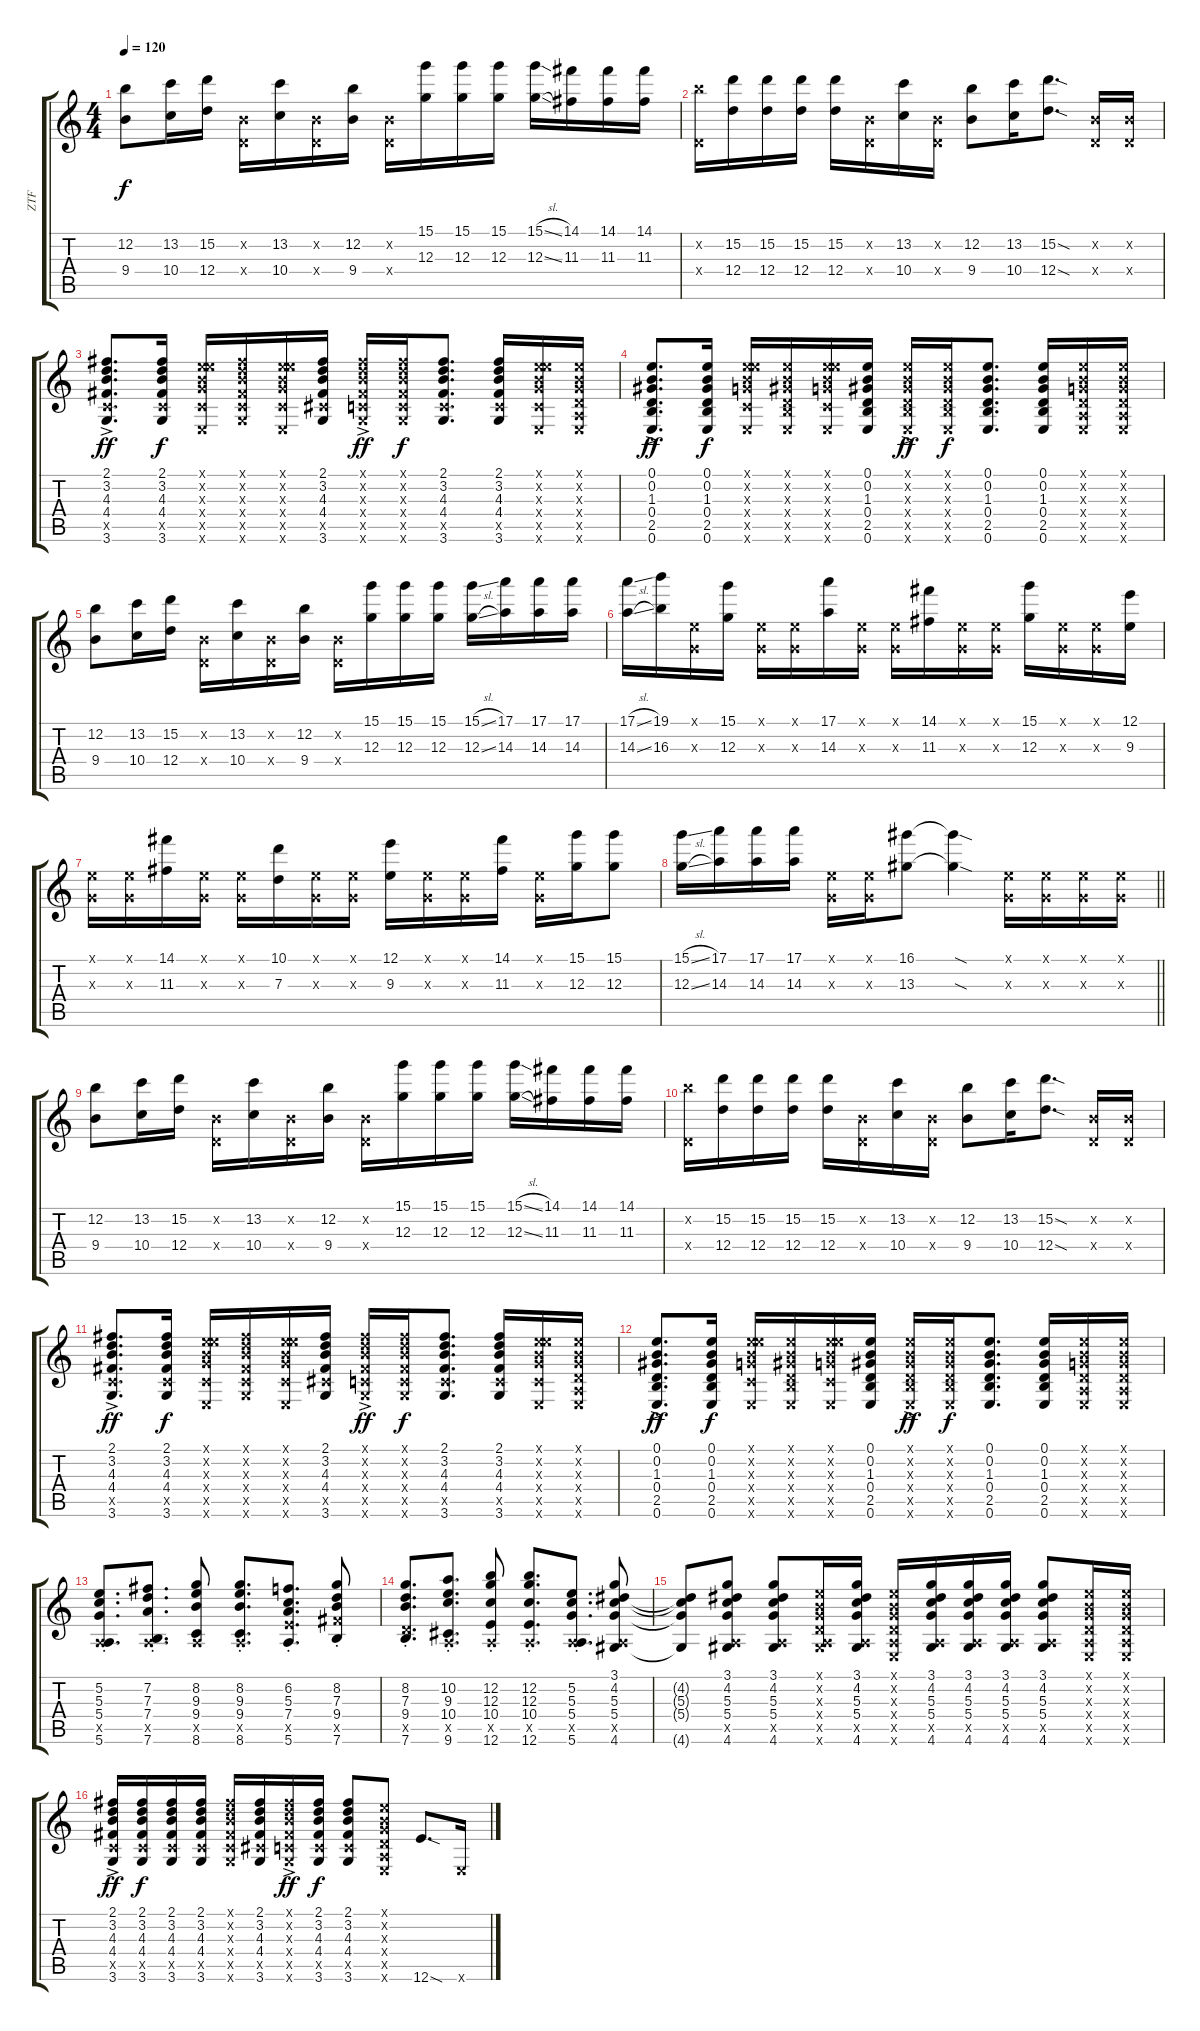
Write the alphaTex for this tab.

\track ("ZTF" "ZTF") {instrument acousticguitarsteel}
\staff {score tabs}
\tuning (E4 B3 G3 D3 A2 E2) {hide}
\ts (4 4)
\tempo 120
\clef g2
\ks c
(12.2 9.4).8{dy f volume 12} (13.2 10.4).16 (15.2 12.4).16 (0.2{x} 0.4{x}).16 (13.2 10.4).16 (0.2{x} 0.4{x}).16 (12.2 9.4).16 (0.2{x} 0.4{x}).16 (15.1 12.3).16 (15.1 12.3).16 (15.1 12.3).16 (15.1{sl} 12.3{sl}).16 (14.1 11.3).16 (14.1 11.3).16 (14.1 11.3).16 |
(12.2{x} 0.4{x}).16 (15.2 12.4).16 (15.2 12.4).16 (15.2 12.4).16 (15.2 12.4).16 (0.2{x} 0.4{x}).16 (13.2 10.4).16 (0.2{x} 0.4{x}).16 (12.2 9.4).8 (13.2 10.4).16 (15.2{sod} 12.4{sod}).8{d} (0.2{x} 0.4{x}).16 (0.2{x} 0.4{x}).16 |
(2.1{ac} 3.2{ac} 4.3{ac} 4.4{ac} 3.5{ac x} 3.6{ac}).8{d dy ff} (2.1 3.2 4.3 4.4 3.5{x} 3.6).16{dy f} (0.1{x} 5.2{x} 4.3{x} 5.4{x} 3.5{x} 0.6{x}).16 (2.1{x} 3.2{x} 4.3{x} 4.4{x} 3.5{x} 3.6{x}).16 (0.1{x} 5.2{x} 4.3{x} 5.4{x} 3.5{x} 0.6{x}).16 (2.1 3.2 4.3 4.4 4.5{x} 3.6).16 (2.1{ac x} 3.2{ac x} 4.3{ac x} 4.4{ac x} 3.5{ac x} 3.6{ac x}).16{dy ff} (2.1{x} 3.2{x} 4.3{x} 4.4{x} 3.5{x} 3.6{x}).16{dy f} (2.1 3.2 4.3 4.4 3.5{x} 3.6).8{d} (2.1 3.2 4.3 4.4 3.5{x} 3.6).16 (0.1{x} 5.2{x} 4.3{x} 5.4{x} 3.5{x} 0.6{x}).16 (0.1{x} 0.2{x} 0.3{x} 0.4{x} 0.5{x} 0.6{x}).16 |
(0.1{ac} 0.2{ac} 1.3{ac} 0.4{ac} 2.5{ac} 0.6{ac}).8{d dy ff} (0.1 0.2 1.3 0.4 2.5 0.6).16{dy f} (0.1{x} 5.2{x} 4.3{x} 5.4{x} 3.5{x} 0.6{x}).16 (0.1{x} 0.2{x} 1.3{x} 0.4{x} 2.5{x} 0.6{x}).16 (0.1{x} 5.2{x} 4.3{x} 5.4{x} 3.5{x} 0.6{x}).16 (0.1 0.2 1.3 0.4 2.5 0.6).16 (0.1{ac x} 0.2{ac x} 1.3{ac x} 0.4{ac x} 2.5{ac x} 0.6{ac x}).16{dy ff} (0.1{x} 0.2{x} 1.3{x} 0.4{x} 2.5{x} 0.6{x}).16{dy f} (0.1 0.2 1.3 0.4 2.5 0.6).8{d} (0.1 0.2 1.3 0.4 2.5 0.6).16 (0.1{x} 0.2{x} 0.3{x} 0.4{x} 0.5{x} 0.6{x}).16 (0.1{x} 0.2{x} 0.3{x} 0.4{x} 0.5{x} 0.6{x}).16 |
(12.2 9.4).8{volume 12} (13.2 10.4).16 (15.2 12.4).16 (0.2{x} 0.4{x}).16 (13.2 10.4).16 (0.2{x} 0.4{x}).16 (12.2 9.4).16 (0.2{x} 0.4{x}).16 (15.1 12.3).16 (15.1 12.3).16 (15.1 12.3).16 (15.1{sl} 12.3{sl}).16 (17.1 14.3).16 (17.1 14.3).16 (17.1 14.3).16 |
(17.1{sl} 14.3{sl}).16 (19.1 16.3).16 (0.1{x} 0.3{x}).16 (15.1 12.3).16 (0.1{x} 0.3{x}).16 (0.1{x} 0.3{x}).16 (17.1 14.3).16 (0.1{x} 0.3{x}).16 (0.1{x} 0.3{x}).16 (14.1 11.3).16 (0.1{x} 0.3{x}).16 (0.1{x} 0.3{x}).16 (15.1 12.3).16 (0.1{x} 0.3{x}).16 (0.1{x} 0.3{x}).16 (12.1 9.3).16 |
(0.1{x} 0.3{x}).16 (0.1{x} 0.3{x}).16 (14.1 11.3).16 (0.1{x} 0.3{x}).16 (0.1{x} 0.3{x}).16 (10.1 7.3).16 (0.1{x} 0.3{x}).16 (0.1{x} 0.3{x}).16 (12.1 9.3).16 (0.1{x} 0.3{x}).16 (0.1{x} 0.3{x}).16 (14.1 11.3).16 (0.1{x} 0.3{x}).16 (15.1 12.3).16 (15.1 12.3).8 |
\barLineRight lightlight
(15.1{sl} 12.3{sl}).16 (17.1 14.3).16 (17.1 14.3).16 (17.1 14.3).16 (0.1{x} 0.3{x}).16 (0.1{x} 0.3{x}).16 (16.1 13.3).8 (16.1{sod t} 13.3{sod t}).4 (0.1{x} 0.3{x}).16 (0.1{x} 0.3{x}).16 (0.1{x} 0.3{x}).16 (0.1{x} 0.3{x}).16 |
(12.2 9.4).8{volume 12} (13.2 10.4).16 (15.2 12.4).16 (0.2{x} 0.4{x}).16 (13.2 10.4).16 (0.2{x} 0.4{x}).16 (12.2 9.4).16 (0.2{x} 0.4{x}).16 (15.1 12.3).16 (15.1 12.3).16 (15.1 12.3).16 (15.1{sl} 12.3{sl}).16 (14.1 11.3).16 (14.1 11.3).16 (14.1 11.3).16 |
(12.2{x} 0.4{x}).16 (15.2 12.4).16 (15.2 12.4).16 (15.2 12.4).16 (15.2 12.4).16 (0.2{x} 0.4{x}).16 (13.2 10.4).16 (0.2{x} 0.4{x}).16 (12.2 9.4).8 (13.2 10.4).16 (15.2{sod} 12.4{sod}).8{d} (0.2{x} 0.4{x}).16 (0.2{x} 0.4{x}).16 |
(2.1{ac} 3.2{ac} 4.3{ac} 4.4{ac} 3.5{ac x} 3.6{ac}).8{d dy ff} (2.1 3.2 4.3 4.4 3.5{x} 3.6).16{dy f} (0.1{x} 5.2{x} 4.3{x} 5.4{x} 3.5{x} 0.6{x}).16 (2.1{x} 3.2{x} 4.3{x} 4.4{x} 3.5{x} 3.6{x}).16 (0.1{x} 5.2{x} 4.3{x} 5.4{x} 3.5{x} 0.6{x}).16 (2.1 3.2 4.3 4.4 4.5{x} 3.6).16 (2.1{ac x} 3.2{ac x} 4.3{ac x} 4.4{ac x} 3.5{ac x} 3.6{ac x}).16{dy ff} (2.1{x} 3.2{x} 4.3{x} 4.4{x} 3.5{x} 3.6{x}).16{dy f} (2.1 3.2 4.3 4.4 3.5{x} 3.6).8{d} (2.1 3.2 4.3 4.4 3.5{x} 3.6).16 (0.1{x} 5.2{x} 4.3{x} 5.4{x} 3.5{x} 0.6{x}).16 (0.1{x} 0.2{x} 0.3{x} 0.4{x} 0.5{x} 0.6{x}).16 |
(0.1{ac} 0.2{ac} 1.3{ac} 0.4{ac} 2.5{ac} 0.6{ac}).8{d dy ff} (0.1 0.2 1.3 0.4 2.5 0.6).16{dy f} (0.1{x} 5.2{x} 4.3{x} 5.4{x} 3.5{x} 0.6{x}).16 (0.1{x} 0.2{x} 1.3{x} 0.4{x} 2.5{x} 0.6{x}).16 (0.1{x} 5.2{x} 4.3{x} 5.4{x} 3.5{x} 0.6{x}).16 (0.1 0.2 1.3 0.4 2.5 0.6).16 (0.1{ac x} 0.2{ac x} 1.3{ac x} 0.4{ac x} 2.5{ac x} 0.6{ac x}).16{dy ff} (0.1{x} 0.2{x} 1.3{x} 0.4{x} 2.5{x} 0.6{x}).16{dy f} (0.1 0.2 1.3 0.4 2.5 0.6).8{d} (0.1 0.2 1.3 0.4 2.5 0.6).16 (0.1{x} 0.2{x} 0.3{x} 0.4{x} 0.5{x} 0.6{x}).16 (0.1{x} 0.2{x} 0.3{x} 0.4{x} 0.5{x} 0.6{x}).16 |
(5.2{st} 5.3{st} 5.4 0.5{x} 5.6{st}).8{d} (7.2{st} 7.3{st} 7.4 0.5{x} 7.6{st}).8{d} (8.2 9.3 9.4 0.5{x} 8.6).8 (8.2{st} 9.3{st} 9.4{st} 0.5{x} 8.6{st}).8{d} (6.2{st} 5.3{st} 7.4{st} 7.5{x} 5.6{st}).8{d} (8.2 7.3 9.4{st} 9.5{x} 7.6).8 |
(8.2{st} 7.3{st} 9.4 5.5{x} 7.6{st}).8{d} (10.2{st} 9.3{st} 10.4 0.5{x} 9.6{st}).8{d} (12.2 12.3 10.4{st} 0.5{x} 12.6).8 (12.2{st} 12.3{st} 10.4 0.5{x} 12.6{st}).8{d} (5.2 5.3{st} 5.4{st} 0.5{x} 5.6{st}).8{d} (3.1 4.2 5.3 5.4 0.5{x} 4.6).8 |
(4.2{t} 5.3{t} 5.4{t} 4.6{t}).8 (3.1 4.2 5.3 5.4 0.5{x} 4.6).8 (3.1 4.2 5.3 5.4 0.5{x} 4.6).8 (0.1{x} 0.2{x} 0.3{x} 0.4{x} 0.5{x} 4.6{x}).16 (3.1 4.2 5.3 5.4 0.5{x} 4.6).16 (0.1{x} 0.2{x} 0.3{x} 0.4{x} 0.5{x} 0.6{x}).16 (3.1 4.2 5.3 5.4 0.5{x} 4.6).16 (3.1 4.2 5.3 5.4 0.5{x} 4.6).16 (3.1 4.2 5.3 5.4 0.5{x} 4.6).16 (3.1 4.2 5.3 5.4 0.5{x} 4.6).8 (0.1{x} 0.2{x} 0.3{x} 0.4{x} 0.5{x} 0.6{x}).16 (0.1{x} 0.2{x} 0.3{x} 0.4{x} 0.5{x} 0.6{x}).16 |
(2.1{ac} 3.2{ac} 4.3{ac} 4.4{ac} 3.5{ac x} 3.6{ac}).16{dy ff} (2.1 3.2 4.3 4.4 3.5{x} 3.6).16{dy f} (2.1 3.2 4.3 4.4 3.5{x} 3.6).16 (2.1 3.2 4.3 4.4 3.5{x} 3.6).16 (2.1{x} 3.2{x} 4.3{x} 4.4{x} 3.5{x} 3.6{x}).16 (2.1 3.2 4.3 4.4 4.5{x} 3.6).16 (2.1{ac x} 3.2{ac x} 4.3{ac x} 4.4{ac x} 3.5{ac x} 3.6{ac x}).16{dy ff} (2.1 3.2 4.3 4.4 3.5{x} 3.6).16{dy f} (2.1 3.2 4.3 4.4 3.5{x} 3.6).8 (0.1{x} 0.2{x} 0.3{x} 0.4{x} 0.5{x} 0.6{x}).8 12.6{sod}.8{d} 0.6{x}.16
